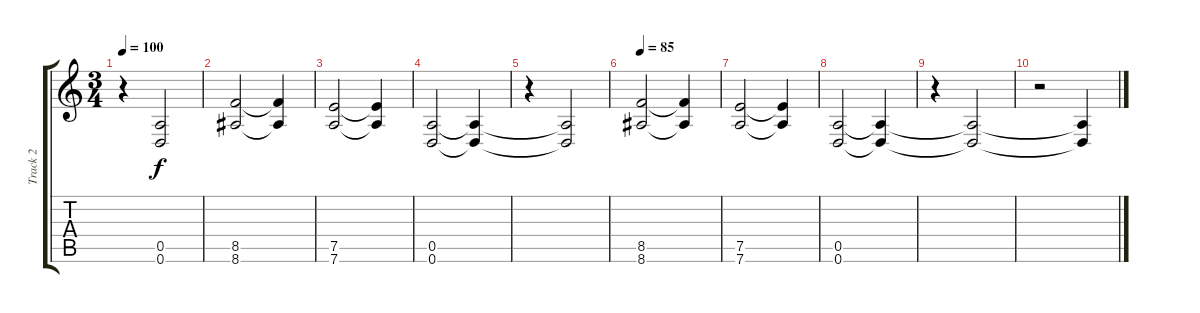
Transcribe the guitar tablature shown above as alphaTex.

\track ("Track 2" "Track 2") {instrument distortionguitar}
\staff {score tabs}
\tuning (E4 B3 G3 D3 A2 D2) {hide}
\ts (3 4)
\tempo 100
\clef g2
\ks c
r.4{dy f} (0.5{t} 0.6{t}).2 |
(8.5 8.6).2 (8.5{t} 8.6{t}).4 |
(7.5 7.6).2 (7.5{t} 7.6{t}).4 |
(0.5 0.6).2 (0.5{t} 0.6{t}).4 |
r.4 (0.5{t} 0.6{t}).2 |
\tempo 85
(8.5 8.6).2 (8.5{t} 8.6{t}).4 |
(7.5 7.6).2 (7.5{t} 7.6{t}).4 |
(0.5 0.6).2{volume 0} (0.5{t} 0.6{t}).4 |
r.4 (0.5{t} 0.6{t}).2 |
r.2 (0.5{t} 0.6{t}).4
